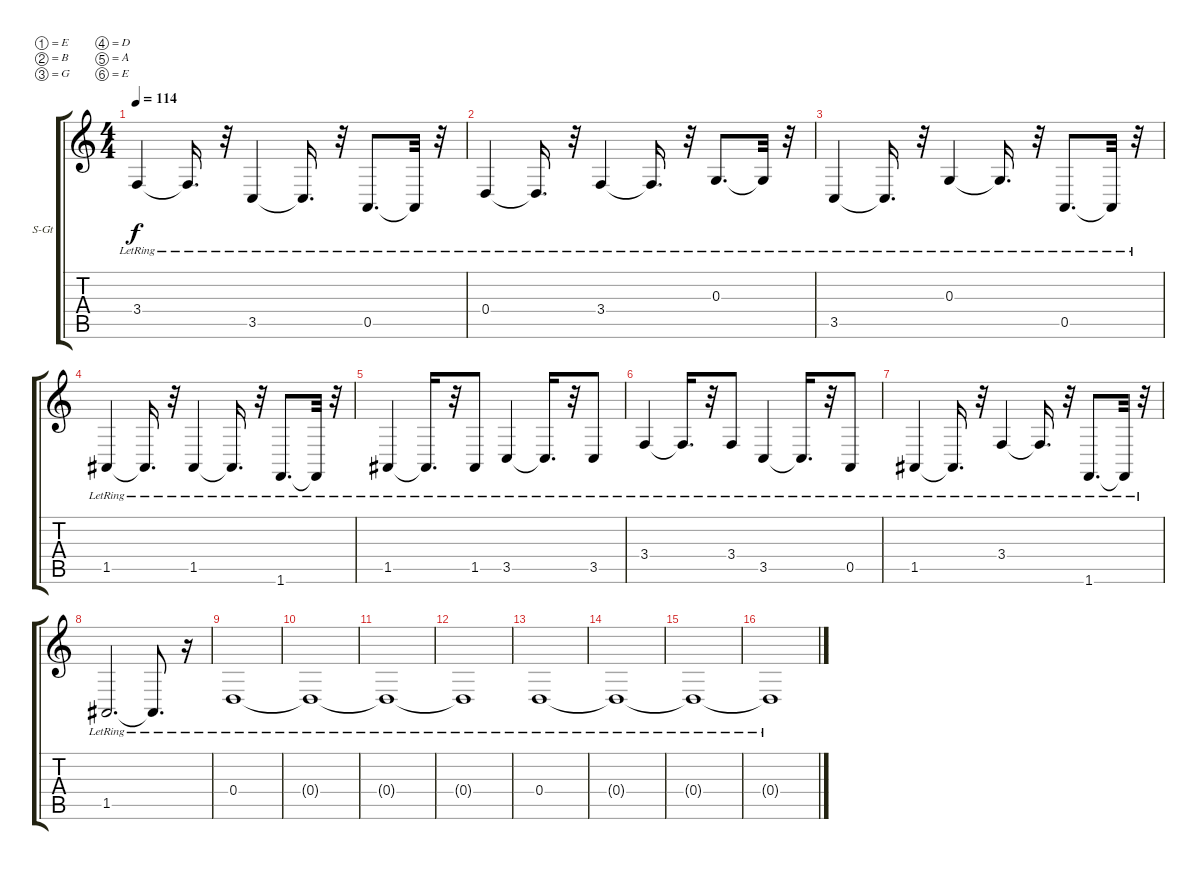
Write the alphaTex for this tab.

\bracketExtendMode groupsimilarinstruments
\firstSystemTrackNameOrientation horizontal
\otherSystemsTrackNameOrientation horizontal
\track ("piano bas" "S-Gt") {instrument acousticgrandpiano}
\staff {score tabs}
\tuning (E3 B2 G2 D2 A1 E1)
\displaytranspose 12
\ts (4 4)
\tempo 114
\clef g2
\ks c
3.4{lr}.4{dy f} 3.4{lr t}.16{d} r.32 3.5{lr}.4 3.5{lr t}.16{d} r.32 0.5{lr}.8{d} 0.5{lr t}.32 r.32 |
0.4{lr}.4 0.4{lr t}.16{d} r.32 3.4{lr}.4 3.4{lr t}.16{d} r.32 0.3{lr}.8{d} 0.3{lr t}.32 r.32 |
3.5{lr}.4 3.5{lr t}.16{d} r.32 0.3{lr}.4 0.3{lr t}.16{d} r.32 0.5{lr}.8{d} 0.5{lr t}.32 r.32 |
1.5{lr}.4 1.5{lr t}.16{d} r.32 1.5{lr}.4 1.5{lr t}.16{d} r.32 1.6{lr}.8{d} 1.6{lr t}.32 r.32 |
1.5{lr}.4 1.5{lr t}.16{d} r.32 1.5{lr}.8 3.5{lr}.4 3.5{lr t}.16{d} r.32 3.5{lr}.8 |
3.4{lr}.4 3.4{lr t}.16{d} r.32 3.4{lr}.8 3.5{lr}.4 3.5{lr t}.16{d} r.32 0.5{lr}.8 |
1.5{lr}.4 1.5{lr t}.16{d} r.32 3.4{lr}.4 3.4{lr t}.16{d} r.32 1.6{lr}.8{d} 1.6{lr t}.32 r.32 |
1.5{lr}.2{d} 1.5{lr t}.8{d} r.16 |
0.4{lr}.1 |
0.4{lr t}.1 |
0.4{lr t}.1 |
0.4{lr t}.1 |
0.4{lr}.1 |
0.4{lr t}.1 |
0.4{lr t}.1 |
0.4{lr t}.1
